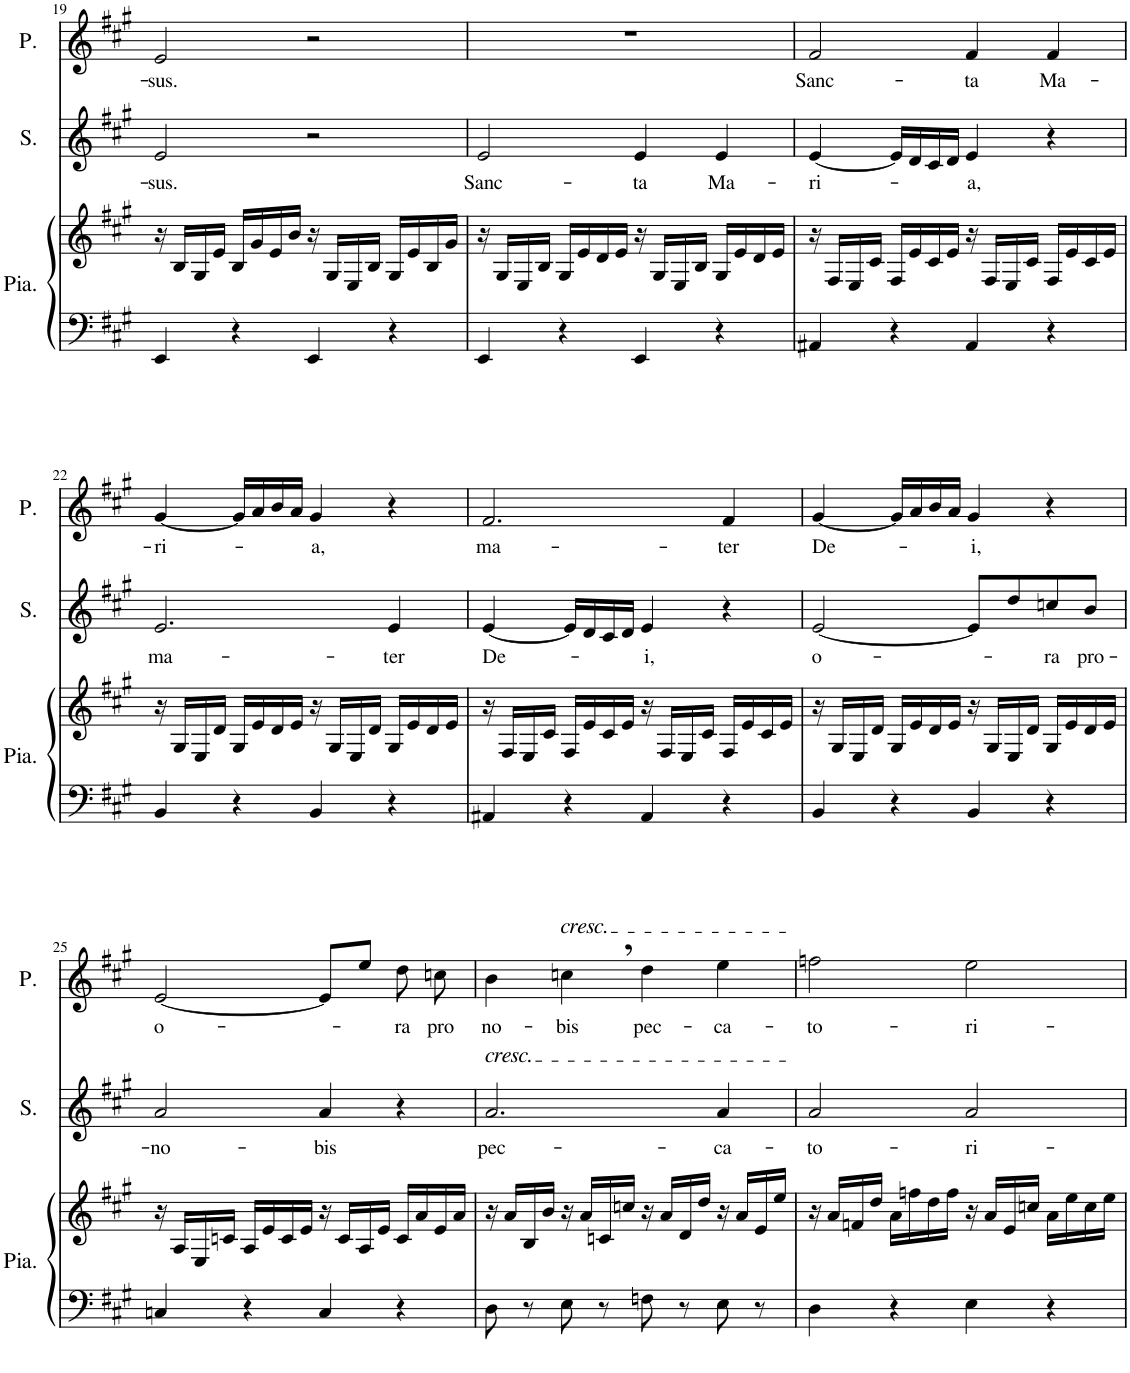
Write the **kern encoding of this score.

**kern	**kern	**kern	**text	**kern	**text
*part3	*part3	*part2	*part2	*part1	*part1
*staff4	*staff3	*staff2	*staff2	*staff1	*staff1
*I"Piano	*	*I"Seconda	*	*I"Prima	*
*I'Pia.	*	*I'S.	*	*I'P.	*
!!LO:PB:g=z
*clefF4	*clefG2	*clefG2	*	*clefG2	*
*k[f#c#g#]	*k[f#c#g#]	*k[f#c#g#]	*	*k[f#c#g#]	*
*M4/4	*M4/4	*M4/4	*	*M4/4	*
=19	=19	=19	=19	=19	=19
!	!	!	!LO:LY:b	!	!LO:LY:b
4EE/	16r	2e/	-sus.	2e/	-sus.
.	16B/LL	.	.	.	.
.	16G#/	.	.	.	.
.	16e/JJ	.	.	.	.
4r	16B/LL	.	.	.	.
.	16g#/	.	.	.	.
.	16e/	.	.	.	.
.	16b/JJ	.	.	.	.
4EE/	16r	2r	.	2r	.
.	16G#/LL	.	.	.	.
.	16E/	.	.	.	.
.	16B/JJ	.	.	.	.
4r	16G#/LL	.	.	.	.
.	16e/	.	.	.	.
.	16B/	.	.	.	.
.	16g#/JJ	.	.	.	.
=20	=20	=20	=20	=20	=20
!	!	!	!LO:LY:b	!	!
4EE/	16r	2e/	Sanc-	1r	.
.	16G#/LL	.	.	.	.
.	16E/	.	.	.	.
.	16B/JJ	.	.	.	.
4r	16G#/LL	.	.	.	.
.	16e/	.	.	.	.
.	16d/	.	.	.	.
.	16e/JJ	.	.	.	.
!	!	!	!LO:LY:b	!	!
4EE/	16r	4e/	-ta	.	.
.	16G#/LL	.	.	.	.
.	16E/	.	.	.	.
.	16B/JJ	.	.	.	.
!	!	!	!LO:LY:b	!	!
4r	16G#/LL	4e/	Ma-	.	.
.	16e/	.	.	.	.
.	16d/	.	.	.	.
.	16e/JJ	.	.	.	.
=21	=21	=21	=21	=21	=21
!	!	!	!LO:LY:b	!	!LO:LY:b
4AA#X/	16r	[4e/	-ri-	2f#/	Sanc-
.	16F#/LL	.	.	.	.
.	16E/	.	.	.	.
.	16c#/JJ	.	.	.	.
4r	16F#/LL	16e/LL]	.	.	.
.	16e/	16d/	.	.	.
.	16c#/	16c#/	.	.	.
.	16e/JJ	16d/JJ	.	.	.
!	!	!	!LO:LY:b	!	!LO:LY:b
4AA#/	16r	4e/	-a,	4f#/	-ta
.	16F#/LL	.	.	.	.
.	16E/	.	.	.	.
.	16c#/JJ	.	.	.	.
!	!	!	!	!	!LO:LY:b
4r	16F#/LL	4r	.	4f#/	Ma-
.	16e/	.	.	.	.
.	16c#/	.	.	.	.
.	16e/JJ	.	.	.	.
!!LO:LB:g=z
=22	=22	=22	=22	=22	=22
!	!	!	!LO:LY:b	!	!LO:LY:b
4BB/	16r	2.e/	ma-	[4g#/	-ri-
.	16G#/LL	.	.	.	.
.	16E/	.	.	.	.
.	16d/JJ	.	.	.	.
4r	16G#/LL	.	.	16g#/LL]	.
.	16e/	.	.	16a/	.
.	16d/	.	.	16b/	.
.	16e/JJ	.	.	16a/JJ	.
!	!	!	!	!	!LO:LY:b
4BB/	16r	.	.	4g#/	-a,
.	16G#/LL	.	.	.	.
.	16E/	.	.	.	.
.	16d/JJ	.	.	.	.
!	!	!	!LO:LY:b	!	!
4r	16G#/LL	4e/	-ter	4r	.
.	16e/	.	.	.	.
.	16d/	.	.	.	.
.	16e/JJ	.	.	.	.
=23	=23	=23	=23	=23	=23
!	!	!	!LO:LY:b	!	!LO:LY:b
4AA#X/	16r	[4e/	De-	2.f#/	ma-
.	16F#/LL	.	.	.	.
.	16E/	.	.	.	.
.	16c#/JJ	.	.	.	.
4r	16F#/LL	16e/LL]	.	.	.
.	16e/	16d/	.	.	.
.	16c#/	16c#/	.	.	.
.	16e/JJ	16d/JJ	.	.	.
!	!	!	!LO:LY:b	!	!
4AA#/	16r	4e/	-i,	.	.
.	16F#/LL	.	.	.	.
.	16E/	.	.	.	.
.	16c#/JJ	.	.	.	.
!	!	!	!	!	!LO:LY:b
4r	16F#/LL	4r	.	4f#/	-ter
.	16e/	.	.	.	.
.	16c#/	.	.	.	.
.	16e/JJ	.	.	.	.
=24	=24	=24	=24	=24	=24
!	!	!	!LO:LY:b	!	!LO:LY:b
4BB/	16r	[2e/	o-	[4g#/	De-
.	16G#/LL	.	.	.	.
.	16E/	.	.	.	.
.	16d/JJ	.	.	.	.
4r	16G#/LL	.	.	16g#/LL]	.
.	16e/	.	.	16a/	.
.	16d/	.	.	16b/	.
.	16e/JJ	.	.	16a/JJ	.
!	!	!	!	!	!LO:LY:b
4BB/	16r	8e/L]	.	4g#/	-i,
.	16G#/LL	.	.	.	.
.	16E/	8dd/	.	.	.
.	16d/JJ	.	.	.	.
!	!	!	!LO:LY:b	!	!
4r	16G#/LL	8ccn/	-ra	4r	.
.	16e/	.	.	.	.
!	!	!	!LO:LY:b	!	!
.	16d/	8b/J	pro-	.	.
.	16e/JJ	.	.	.	.
!!LO:LB:g=z
=25	=25	=25	=25	=25	=25
!	!	!	!LO:LY:b	!	!LO:LY:b
4Cn/	16r	2a/	-no-	[2e/	o-
.	16A/LL	.	.	.	.
.	16E/	.	.	.	.
.	16cn/JJ	.	.	.	.
4r	16A/LL	.	.	.	.
.	16e/	.	.	.	.
.	16c/	.	.	.	.
.	16e/JJ	.	.	.	.
!	!	!	!LO:LY:b	!	!
4C/	16r	4a/	-bis	8e/L]	.
.	16c/LL	.	.	.	.
.	16A/	.	.	8ee/J	.
.	16e/JJ	.	.	.	.
!	!	!	!	!	!LO:LY:b
4r	16c/LL	4r	.	8dd\	-ra
.	16a/	.	.	.	.
!	!	!	!	!	!LO:LY:b
.	16e/	.	.	8ccn\	pro
.	16a/JJ	.	.	.	.
=26	=26	=26	=26	=26	=26
!	!	!LO:TX:a:i:t=cresc.	!	!	!
!	!	!	!LO:LY:b	!	!LO:LY:b
8D\	16r	2.a/	pec-	4b\	no-
.	16a/LL	.	.	.	.
8r	16B/	.	.	.	.
.	16b/JJ	.	.	.	.
!	!	!	!	!LO:TX:a:i:t=cresc.	!
!	!	!	!	!	!LO:LY:b
8E\	16r	.	.	4ccn,\	-bis
.	16a/LL	.	.	.	.
8r	16cn/	.	.	.	.
.	16ccn/JJ	.	.	.	.
!	!	!	!	!	!LO:LY:b
8Fn\	16r	.	.	4dd\	pec-
.	16a/LL	.	.	.	.
8r	16d/	.	.	.	.
.	16dd/JJ	.	.	.	.
!	!	!	!LO:LY:b	!	!LO:LY:b
8E\	16r	4a/	-ca-	4ee\	-ca-
.	16a/LL	.	.	.	.
8r	16e/	.	.	.	.
.	16ee/JJ	.	.	.	.
=27	=27	=27	=27	=27	=27
!	!	!	!LO:LY:b	!	!LO:LY:b
4D\	16r	2a/	-to-	2ffn\	-to-
.	16a/LL	.	.	.	.
.	16fn/	.	.	.	.
.	16dd/JJ	.	.	.	.
4r	16a\LL	.	.	.	.
.	16ffn\	.	.	.	.
.	16dd\	.	.	.	.
.	16ff\JJ	.	.	.	.
!	!	!	!LO:LY:b	!	!LO:LY:b
4E\	16r	2a/	-ri-	2ee\	-ri-
.	16a/LL	.	.	.	.
.	16e/	.	.	.	.
.	16ccn/JJ	.	.	.	.
4r	16a\LL	.	.	.	.
.	16ee\	.	.	.	.
.	16cc\	.	.	.	.
.	16ee\JJ	.	.	.	.
=	=	=	=	=	=
*-	*-	*-	*-	*-	*-
